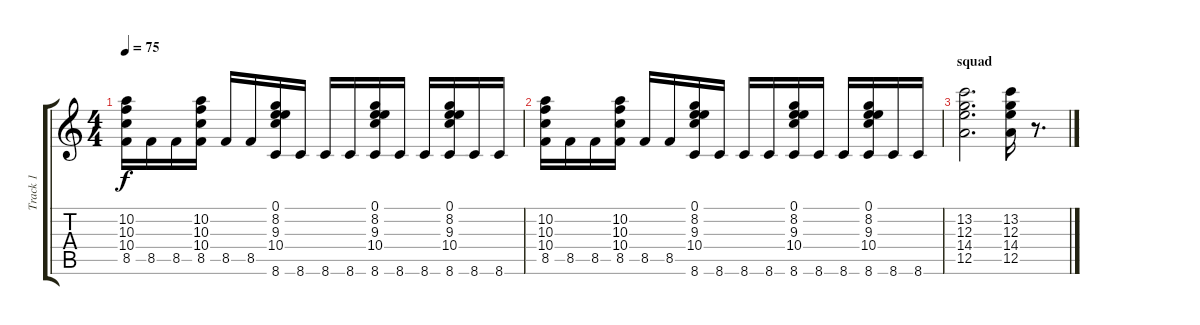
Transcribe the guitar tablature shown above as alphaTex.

\track ("Track 1" "Track 1") {instrument acousticguitarsteel}
\staff {score tabs}
\tuning (E4 B3 G3 D3 A2 E2) {hide}
\ts (4 4)
\tempo 75
\clef g2
\ks c
(10.2 10.3 10.4 8.5).16{dy f} 8.5.16 8.5.16 (10.2 10.3 10.4 8.5).16 8.5.16 8.5.16 (0.1 8.2 9.3 10.4 8.6).16 8.6.16 8.6.16 8.6.16 (0.1 8.2 9.3 10.4 8.6).16 8.6.16 8.6.16 (0.1 8.2 9.3 10.4 8.6).16 8.6.16 8.6.16 |
(10.2 10.3 10.4 8.5).16 8.5.16 8.5.16 (10.2 10.3 10.4 8.5).16 8.5.16 8.5.16 (0.1 8.2 9.3 10.4 8.6).16 8.6.16 8.6.16 8.6.16 (0.1 8.2 9.3 10.4 8.6).16 8.6.16 8.6.16 (0.1 8.2 9.3 10.4 8.6).16 8.6.16 8.6.16 |
\section ("" "squad")
(13.2 12.3 14.4 12.5).2{d} (13.2 12.3 14.4 12.5).16 r.8{d}
